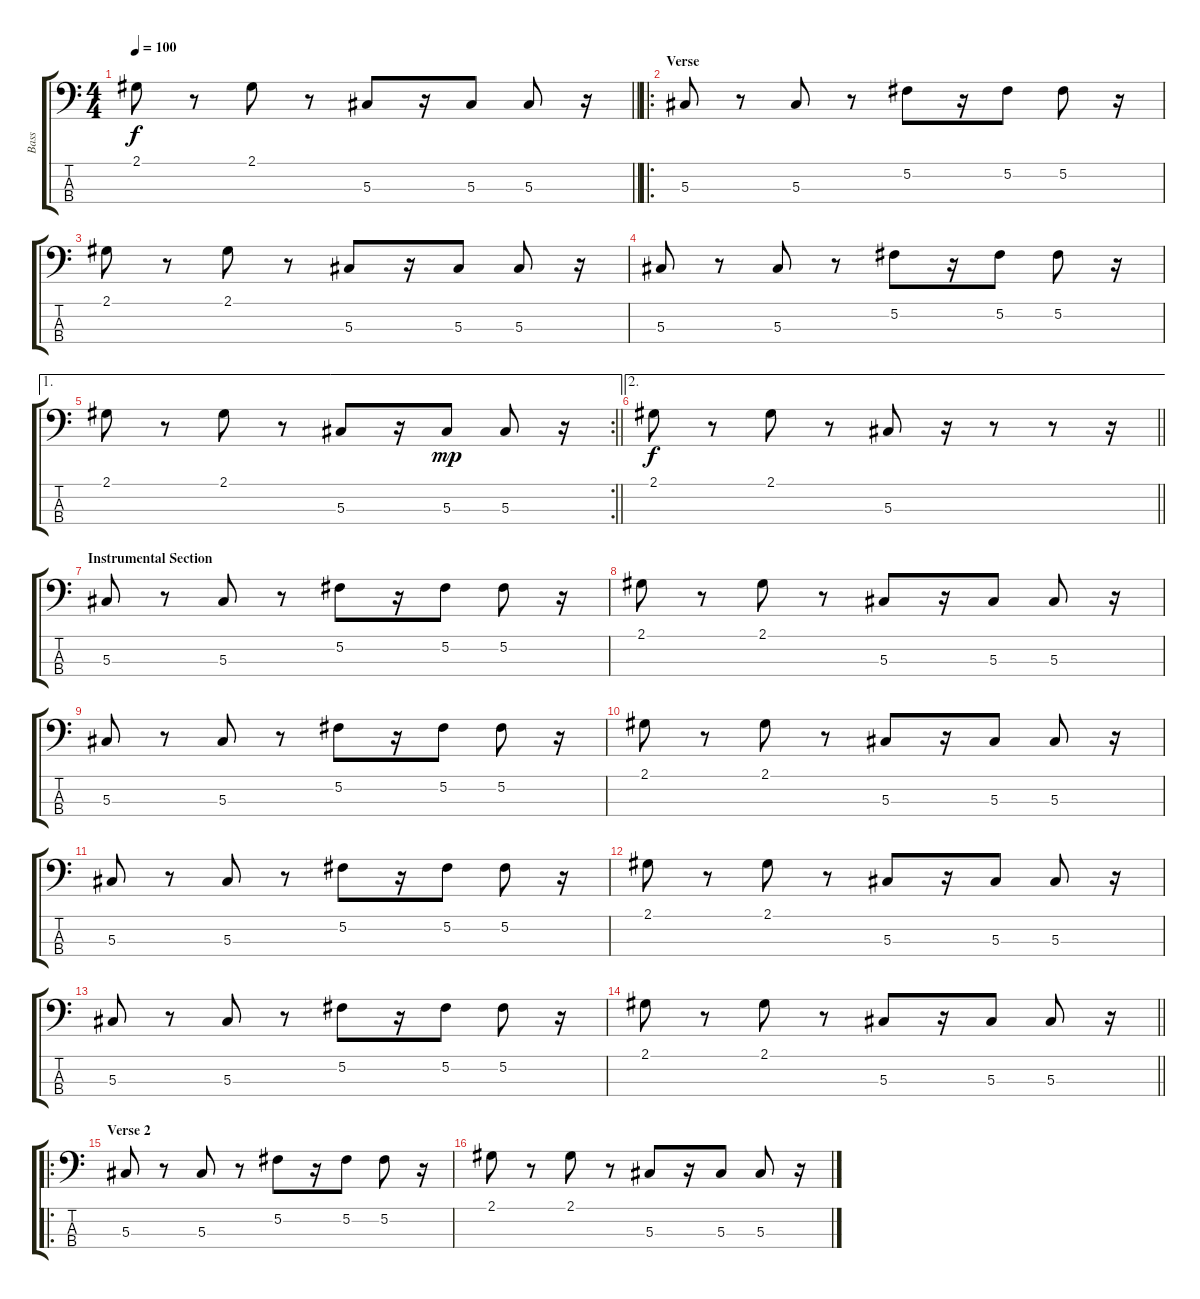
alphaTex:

\track ("Bass " "Bass ") {instrument electricbassfinger}
\staff {score tabs}
\tuning (Gb2 Db2 Ab1 Eb1) {hide}
\ts (4 4)
\tempo 100
\clef f4
\barLineRight lightlight
\ks c
2.1.8{dy f} r.8 2.1.8 r.8 5.3.8 r.16 5.3.8 5.3.8 r.16 |
\ro
\section ("" "Verse")
5.3.8 r.8 5.3.8 r.8 5.2.8 r.16 5.2.8 5.2.8 r.16 |
2.1.8 r.8 2.1.8 r.8 5.3.8 r.16 5.3.8 5.3.8 r.16 |
5.3.8 r.8 5.3.8 r.8 5.2.8 r.16 5.2.8 5.2.8 r.16 |
\ae 1
\rc 2
\barLineRight lightlight
2.1.8 r.8 2.1.8 r.8 5.3.8 r.16 5.3.8{dy mp} 5.3.8 r.16 |
\ae 2
\barLineRight lightlight
2.1.8{dy f} r.8 2.1.8 r.8 5.3.8 r.16 r.8 r.8 r.16 |
\section ("" "Instrumental Section")
5.3.8 r.8 5.3.8 r.8 5.2.8 r.16 5.2.8 5.2.8 r.16 |
2.1.8 r.8 2.1.8 r.8 5.3.8 r.16 5.3.8 5.3.8 r.16 |
5.3.8 r.8 5.3.8 r.8 5.2.8 r.16 5.2.8 5.2.8 r.16 |
2.1.8 r.8 2.1.8 r.8 5.3.8 r.16 5.3.8 5.3.8 r.16 |
5.3.8 r.8 5.3.8 r.8 5.2.8 r.16 5.2.8 5.2.8 r.16 |
2.1.8 r.8 2.1.8 r.8 5.3.8 r.16 5.3.8 5.3.8 r.16 |
5.3.8 r.8 5.3.8 r.8 5.2.8 r.16 5.2.8 5.2.8 r.16 |
\barLineRight lightlight
2.1.8 r.8 2.1.8 r.8 5.3.8 r.16 5.3.8 5.3.8 r.16 |
\ro
\section ("" "Verse 2")
5.3.8 r.8 5.3.8 r.8 5.2.8 r.16 5.2.8 5.2.8 r.16 |
2.1.8 r.8 2.1.8 r.8 5.3.8 r.16 5.3.8 5.3.8 r.16
